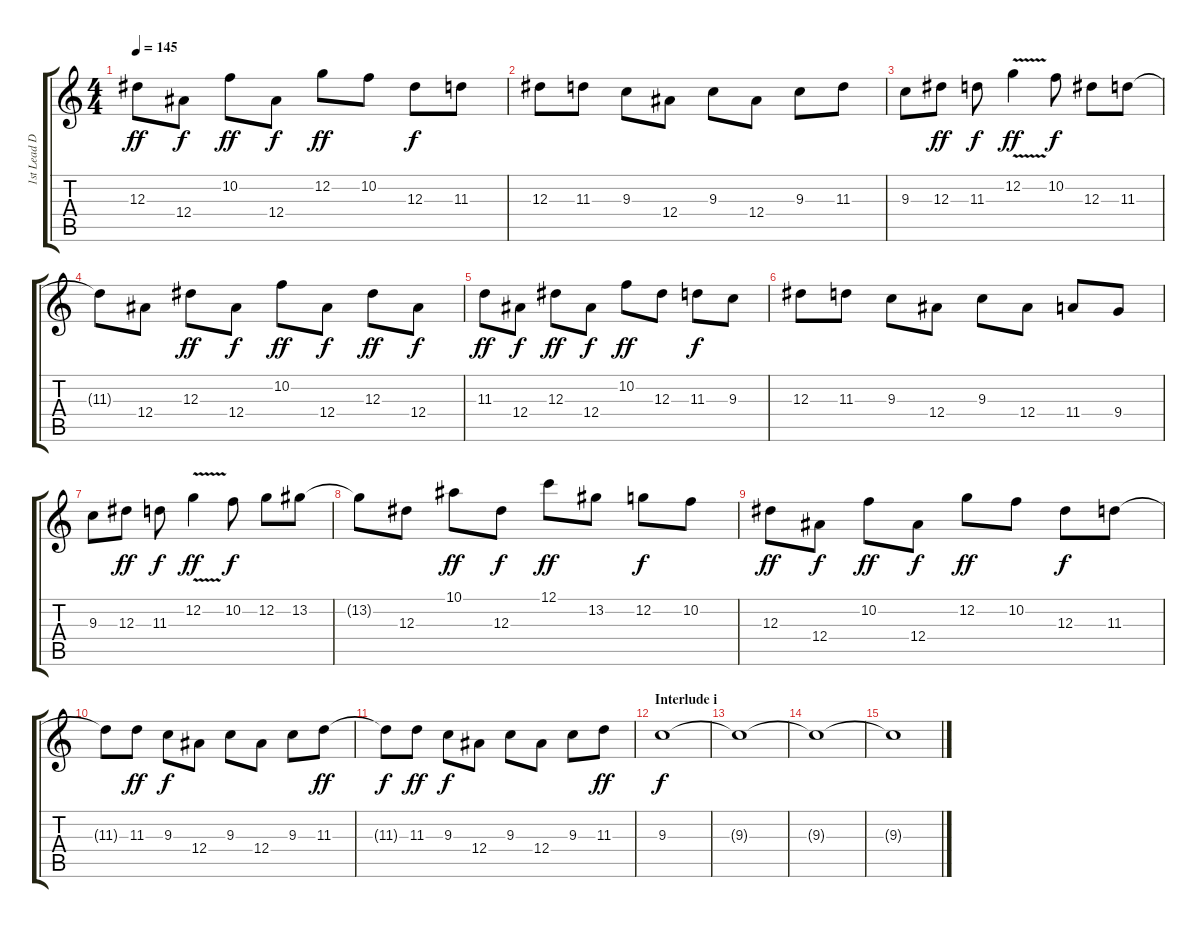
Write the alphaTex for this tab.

\track ("1st Lead Distortion Guitar" "1st Lead D") {instrument distortionguitar}
\staff {score tabs}
\tuning (C4 G3 Eb3 Bb2 F2 C2) {hide}
\ts (4 4)
\tempo 145
\clef g2
\ks c
12.3.8{dy ff} 12.4.8{dy f} 10.2.8{dy ff} 12.4.8{dy f} 12.2.8{dy ff} 10.2.8 12.3.8{dy f} 11.3.8 |
12.3.8 11.3.8 9.3.8 12.4.8 9.3.8 12.4.8 9.3.8 11.3.8 |
9.3.8 12.3.8{dy ff} 11.3.8{dy f} 12.2{v}.4{dy ff} 10.2.8{dy f} 12.3.8 11.3.8 |
11.3{t}.8 12.4.8 12.3.8{dy ff} 12.4.8{dy f} 10.2.8{dy ff} 12.4.8{dy f} 12.3.8{dy ff} 12.4.8{dy f} |
11.3.8{dy ff} 12.4.8{dy f} 12.3.8{dy ff} 12.4.8{dy f} 10.2.8{dy ff} 12.3.8 11.3.8{dy f} 9.3.8 |
12.3.8 11.3.8 9.3.8 12.4.8 9.3.8 12.4.8 11.4.8 9.4.8 |
9.3.8 12.3.8{dy ff} 11.3.8{dy f} 12.2{v}.4{dy ff} 10.2.8{dy f} 12.2.8 13.2.8 |
13.2{t}.8 12.3.8 10.1.8{dy ff} 12.3.8{dy f} 12.1.8{dy ff} 13.2.8 12.2.8{dy f} 10.2.8 |
12.3.8{dy ff} 12.4.8{dy f} 10.2.8{dy ff} 12.4.8{dy f} 12.2.8{dy ff} 10.2.8 12.3.8{dy f} 11.3.8 |
11.3{t}.8 11.3.8{dy ff} 9.3.8{dy f} 12.4.8 9.3.8 12.4.8 9.3.8 11.3.8{dy ff} |
11.3{t}.8{dy f} 11.3.8{dy ff} 9.3.8{dy f} 12.4.8 9.3.8 12.4.8 9.3.8 11.3.8{dy ff} |
\section ("" "Interlude i")
9.3.1{dy f volume 0} |
9.3{t}.1 |
9.3{t}.1 |
9.3{t}.1
